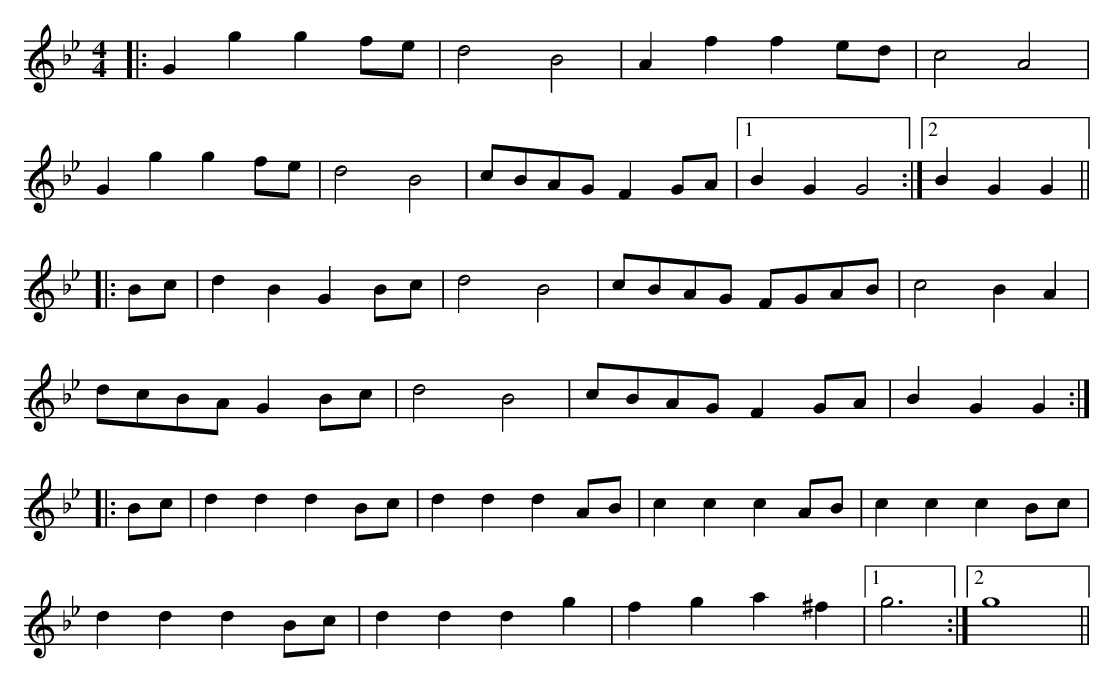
X:1
M:4/4
K:Gmin
|:G2g2 g2fe|d4 B4|A2f2 f2ed|c4 A4|
G2g2 g2fe|d4 B4|cBAG F2GA|1 B2G2 G4:|2 B2G2 G2||
|:Bc|d2B2 G2Bc|d4 B4|cBAG FGAB|c4 B2A2|
dcBA G2Bc|d4 B4|cBAG F2GA|B2G2 G2:|
|:Bc|d2d2 d2Bc|d2d2 d2AB|c2c2 c2AB|c2c2 c2Bc|
d2d2 d2Bc|d2d2 d2g2|f2g2 a2^f2|1 g6:|2 g8||
